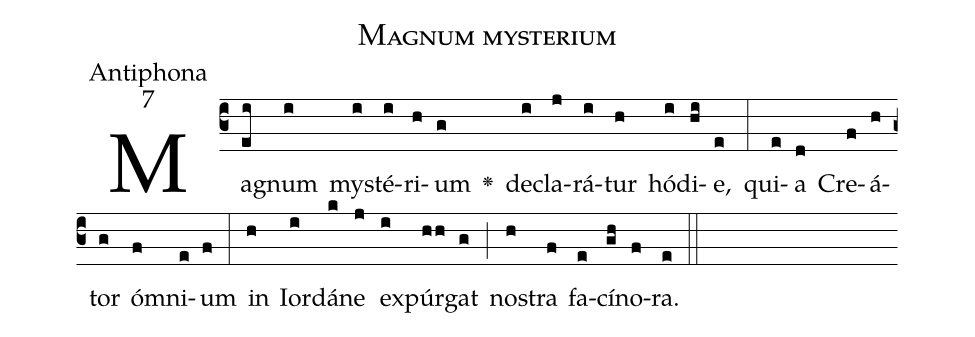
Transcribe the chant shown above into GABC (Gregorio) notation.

name:Magnum mysterium;
office-part:Antiphona;
mode:7;
%%
(c3)Ma(ei)gnum(i) my(i)sté(i)ri(h)um(g) <v>\greheightstar</v>() de(i)cla(j)rá(i)tur(h) hó(i)di(hi)e,(e) (:) qui(e)a(d) Cre(f)á(h)tor(g) óm(f)ni(e)um(f) (:) in(h) Ior(i)dá(k)ne(j) ex(i)púr(hh)gat(g) (;) no(h)stra(f) fa(e)cí(gh)no(f)ra.(e) (::)
